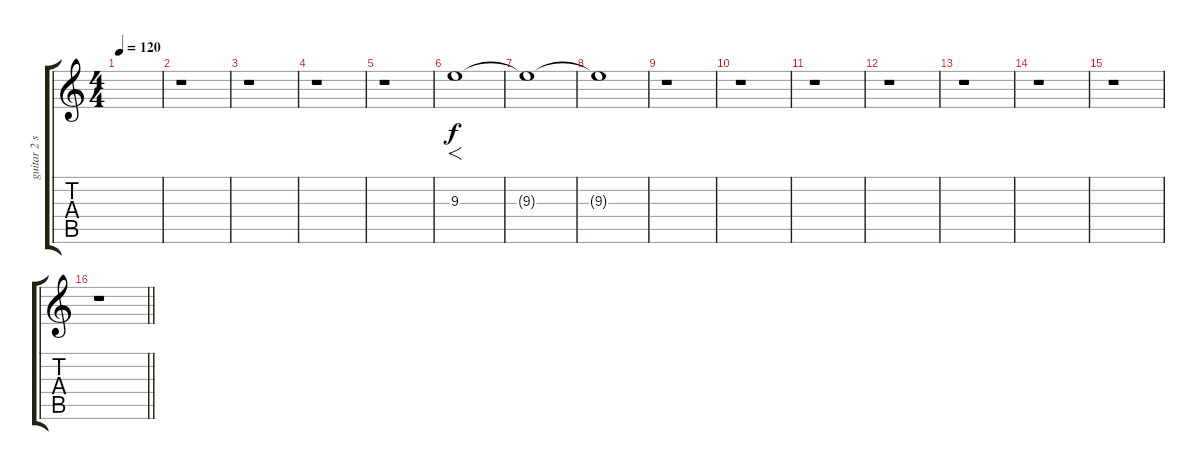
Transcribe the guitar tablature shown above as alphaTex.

\track ("guitar 2 solo" "guitar 2 s") {instrument overdrivenguitar}
\staff {score tabs}
\tuning (E4 B3 G3 D3 A2 E2) {hide}
\ts (4 4)
\tempo 120
\clef g2
\ks c
|
r.1 |
r.1 |
r.1 |
r.1 |
9.3.1{f} |
9.3{t}.1 |
9.3{t}.1 |
r.1 |
r.1 |
r.1 |
r.1 |
r.1 |
r.1 |
r.1 |
\barLineRight lightlight
r.1
